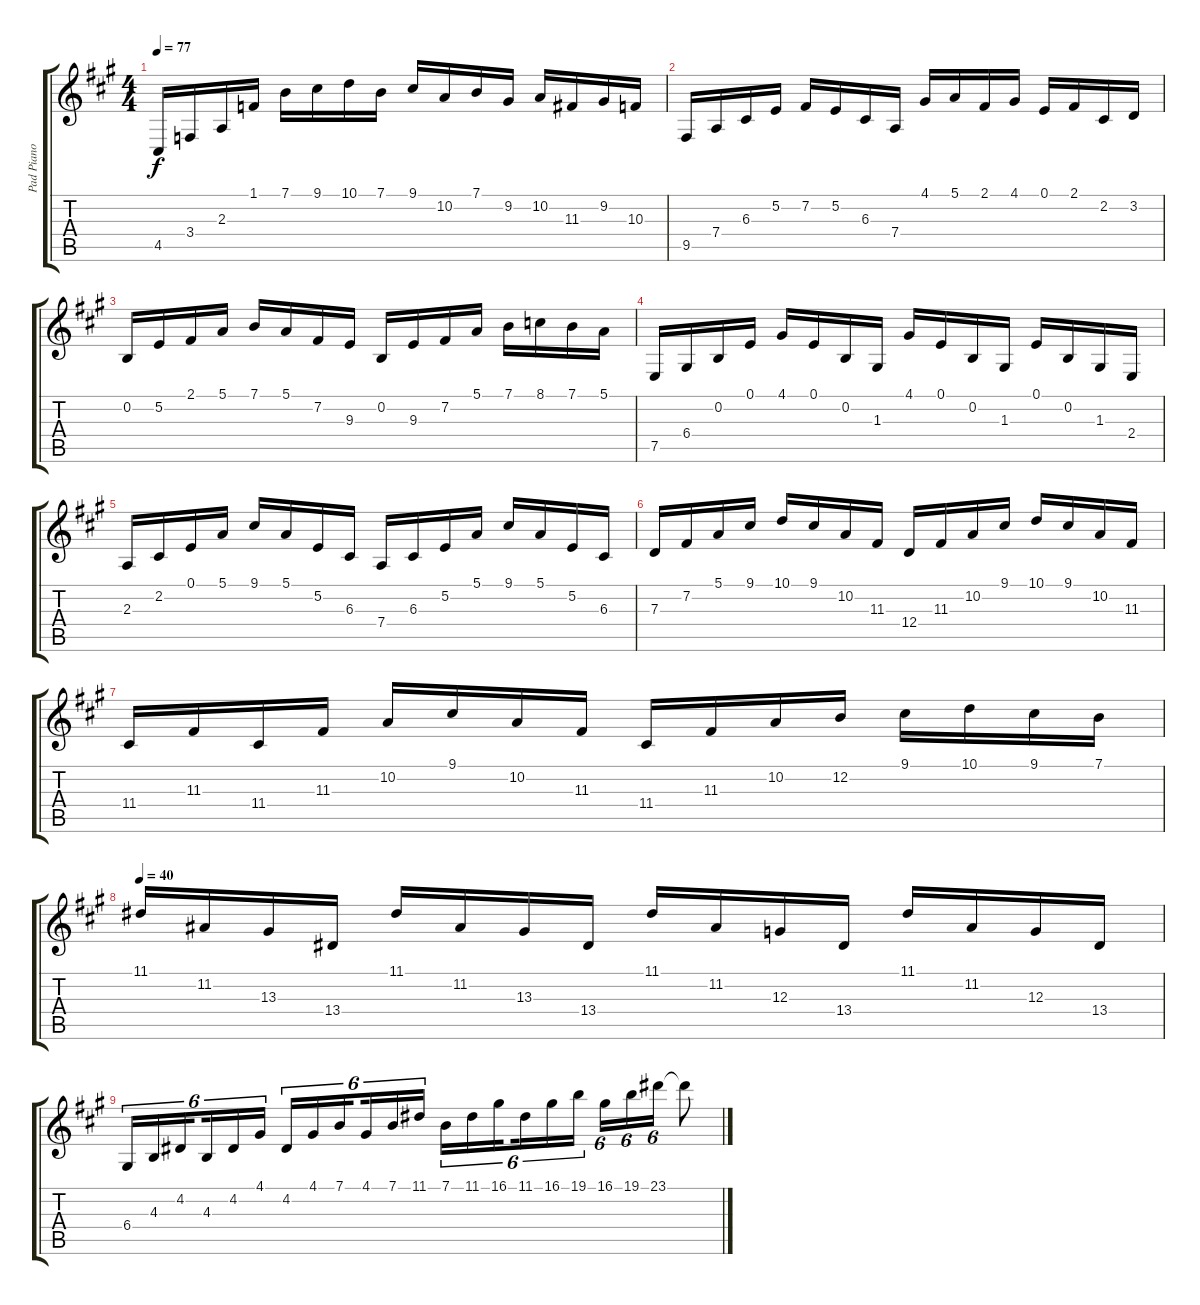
\track ("Pad Piano" "Pad Piano") {instrument musicbox}
\staff {score tabs}
\tuning (E4 B3 G3 D3 A2 E2) {hide}
\ts (4 4)
\tempo 77
\clef g2
\ks f#minor
4.5.16{dy f} 3.4.16 2.3.16 1.1.16 7.1.16 9.1.16 10.1.16 7.1.16 9.1.16 10.2.16 7.1.16 9.2.16 10.2.16 11.3.16 9.2.16 10.3.16 |
9.5.16 7.4.16 6.3.16 5.2.16 7.2.16 5.2.16 6.3.16 7.4.16 4.1.16 5.1.16 2.1.16 4.1.16 0.1.16 2.1.16 2.2.16 3.2.16 |
0.2.16 5.2.16 2.1.16 5.1.16 7.1.16 5.1.16 7.2.16 9.3.16 0.2.16 9.3.16 7.2.16 5.1.16 7.1.16 8.1.16 7.1.16 5.1.16 |
7.5.16 6.4.16 0.2.16 0.1.16 4.1.16 0.1.16 0.2.16 1.3.16 4.1.16 0.1.16 0.2.16 1.3.16 0.1.16 0.2.16 1.3.16 2.4.16 |
2.3.16 2.2.16 0.1.16 5.1.16 9.1.16 5.1.16 5.2.16 6.3.16 7.4.16 6.3.16 5.2.16 5.1.16 9.1.16 5.1.16 5.2.16 6.3.16 |
7.3.16 7.2.16 5.1.16 9.1.16 10.1.16 9.1.16 10.2.16 11.3.16 12.4.16 11.3.16 10.2.16 9.1.16 10.1.16 9.1.16 10.2.16 11.3.16 |
11.4.16 11.3.16 11.4.16 11.3.16 10.2.16 9.1.16 10.2.16 11.3.16 11.4.16 11.3.16 10.2.16 12.2.16 9.1.16 10.1.16 9.1.16 7.1.16 |
\tempo 40
11.1.16 11.2.16 13.3.16 13.4.16 11.1.16 11.2.16 13.3.16 13.4.16 11.1.16 11.2.16 12.3.16 13.4.16 11.1.16 11.2.16 12.3.16 13.4.16 |
6.4.16{tu (6 4)} 4.3.16{tu (6 4)} 4.2.16{tu (6 4) beam splitsecondary} 4.3.16{tu (6 4)} 4.2.16{tu (6 4)} 4.1.16{tu (6 4)} 4.2.16{tu (6 4)} 4.1.16{tu (6 4)} 7.1.16{tu (6 4) beam splitsecondary} 4.1.16{tu (6 4)} 7.1.16{tu (6 4)} 11.1.16{tu (6 4)} 7.1.16{tu (6 4)} 11.1.16{tu (6 4)} 16.1.16{tu (6 4) beam splitsecondary} 11.1.16{tu (6 4)} 16.1.16{tu (6 4)} 19.1.16{tu (6 4)} 16.1.16{tu (6 4)} 19.1.16{tu (6 4)} 23.1.16{tu (6 4)} 23.1{t}.8
